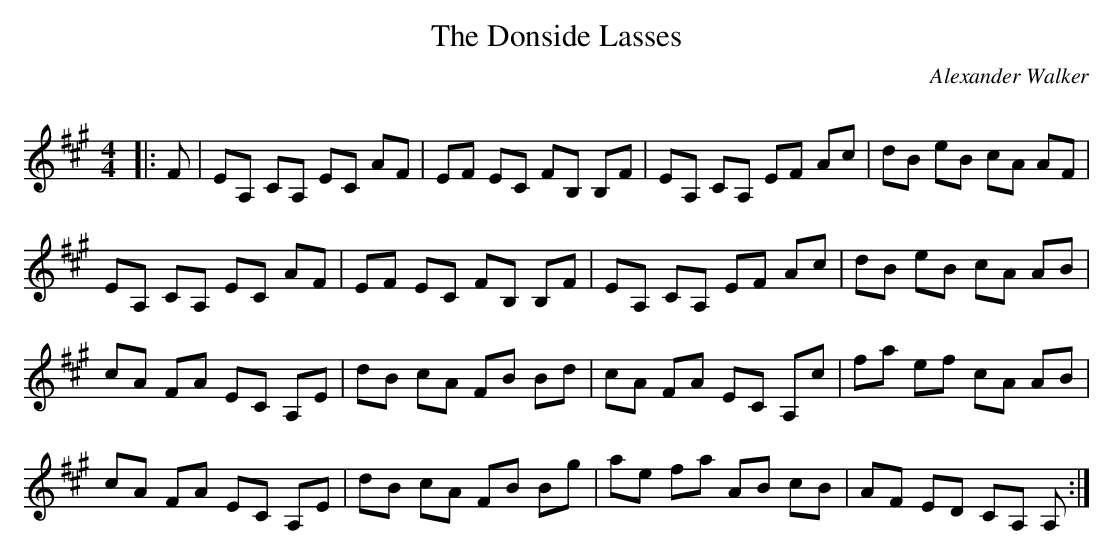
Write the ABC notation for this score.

X:1
T: The Donside Lasses
C:Alexander Walker
Q: 232
K:A
M:4/4
L:1/8
|:F|EA, CA, EC AF|EF EC FB, B,F|EA, CA, EF Ac|dB eB cA AF|
EA, CA, EC AF|EF EC FB, B,F|EA, CA, EF Ac|dB eB cA AB|
cA FA EC A,E|dB cA FB Bd|cA FA EC A,c|fa ef cA AB|
cA FA EC A,E|dB cA FB Bg|ae fa AB cB|AF ED CA, A,:|
